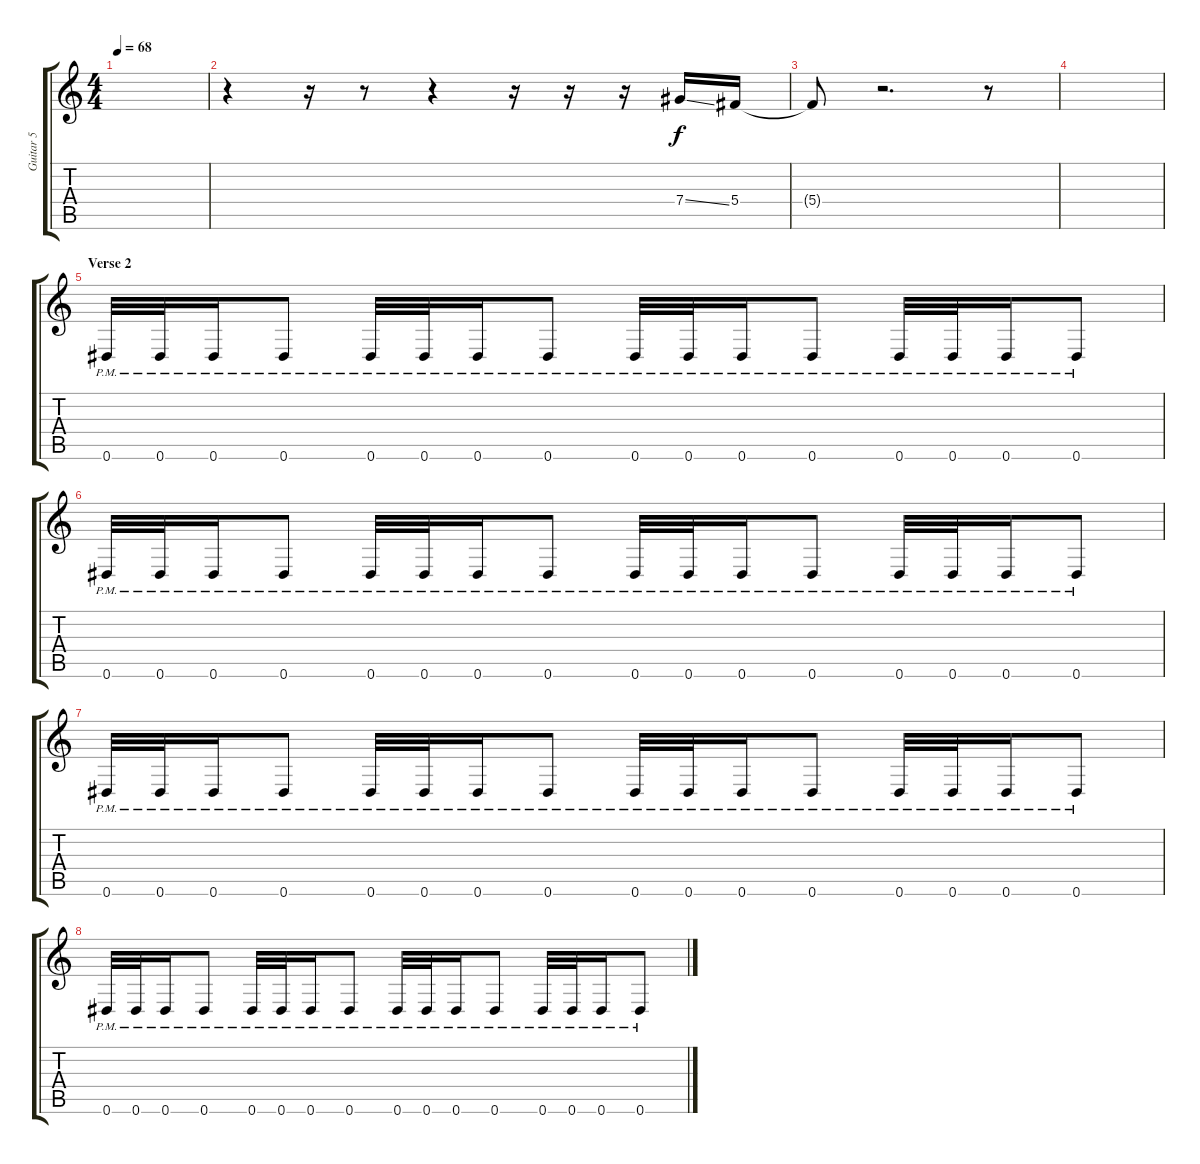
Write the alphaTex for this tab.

\track ("Guitar 5" "Guitar 5") {instrument distortionguitar}
\staff {score tabs}
\tuning (Eb4 Bb3 Gb3 Db3 Ab2 Eb2) {hide}
\ts (4 4)
\section ("" "")
\tempo 68
\clef g2
\ks c
|
r.4 r.16 r.8 r.4 r.16 r.16 r.16 7.4{ss}.16{volume 16 balance 8 instrument overdrivenguitar} 5.4.16 |
5.4{t}.8 r.2{d} r.8 |
|
\section ("" "Verse 2")
0.6{pm}.32{volume 13 balance 8 instrument distortionguitar} 0.6{pm}.32 0.6{pm}.16 0.6{pm}.8 0.6{pm}.32 0.6{pm}.32 0.6{pm}.16 0.6{pm}.8 0.6{pm}.32 0.6{pm}.32 0.6{pm}.16 0.6{pm}.8 0.6{pm}.32 0.6{pm}.32 0.6{pm}.16 0.6{pm}.8 |
0.6{pm}.32 0.6{pm}.32 0.6{pm}.16 0.6{pm}.8 0.6{pm}.32 0.6{pm}.32 0.6{pm}.16 0.6{pm}.8 0.6{pm}.32 0.6{pm}.32 0.6{pm}.16 0.6{pm}.8 0.6{pm}.32 0.6{pm}.32 0.6{pm}.16 0.6{pm}.8 |
0.6{pm}.32 0.6{pm}.32 0.6{pm}.16 0.6{pm}.8 0.6{pm}.32 0.6{pm}.32 0.6{pm}.16 0.6{pm}.8 0.6{pm}.32 0.6{pm}.32 0.6{pm}.16 0.6{pm}.8 0.6{pm}.32 0.6{pm}.32 0.6{pm}.16 0.6{pm}.8 |
0.6{pm}.32 0.6{pm}.32 0.6{pm}.16 0.6{pm}.8 0.6{pm}.32 0.6{pm}.32 0.6{pm}.16 0.6{pm}.8 0.6{pm}.32 0.6{pm}.32 0.6{pm}.16 0.6{pm}.8 0.6{pm}.32 0.6{pm}.32 0.6{pm}.16 0.6{pm}.8
